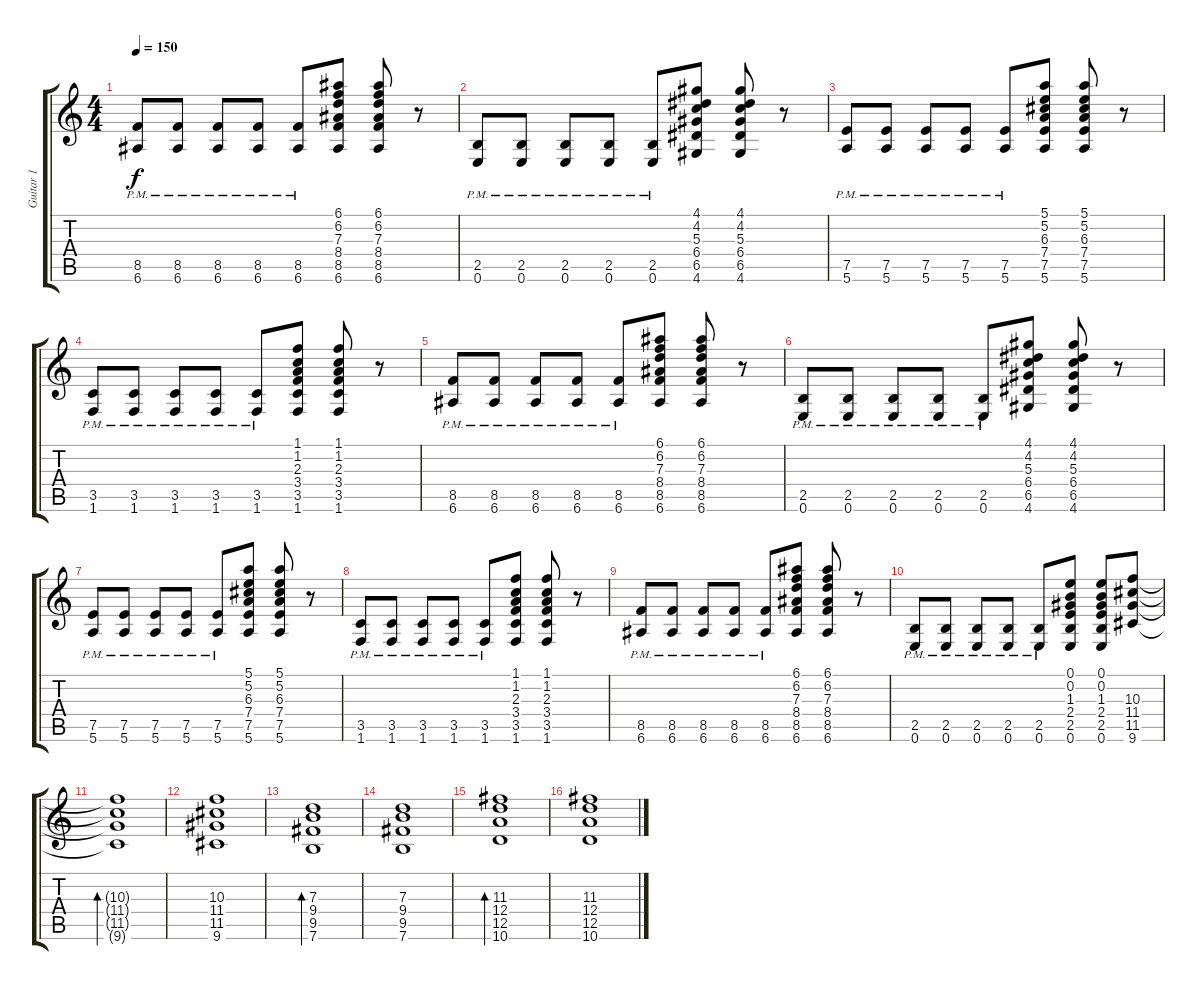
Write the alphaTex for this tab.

\track ("Guitar 1" "Guitar 1") {instrument overdrivenguitar}
\staff {score tabs}
\tuning (E4 B3 G3 D3 A2 E2) {hide}
\ts (4 4)
\tempo 150
\clef g2
\ks c
(8.5{pm} 6.6{pm}).8{dy f} (8.5{pm} 6.6{pm}).8 (8.5{pm} 6.6{pm}).8 (8.5{pm} 6.6{pm}).8 (8.5{pm} 6.6{pm}).8 (6.1 6.2 7.3 8.4 8.5 6.6).8 (6.1 6.2 7.3 8.4 8.5 6.6).8 r.8 |
(2.5{pm} 0.6{pm}).8 (2.5{pm} 0.6{pm}).8 (2.5{pm} 0.6{pm}).8 (2.5{pm} 0.6{pm}).8 (2.5{pm} 0.6{pm}).8 (4.1 4.2 5.3 6.4 6.5 4.6).8 (4.1 4.2 5.3 6.4 6.5 4.6).8 r.8 |
(7.5{pm} 5.6{pm}).8 (7.5{pm} 5.6{pm}).8 (7.5{pm} 5.6{pm}).8 (7.5{pm} 5.6{pm}).8 (7.5{pm} 5.6{pm}).8 (5.1 5.2 6.3 7.4 7.5 5.6).8 (5.1 5.2 6.3 7.4 7.5 5.6).8 r.8 |
(3.5{pm} 1.6{pm}).8 (3.5{pm} 1.6{pm}).8 (3.5{pm} 1.6{pm}).8 (3.5{pm} 1.6{pm}).8 (3.5{pm} 1.6{pm}).8 (1.1 1.2 2.3 3.4 3.5 1.6).8 (1.1 1.2 2.3 3.4 3.5 1.6).8 r.8 |
(8.5{pm} 6.6{pm}).8 (8.5{pm} 6.6{pm}).8 (8.5{pm} 6.6{pm}).8 (8.5{pm} 6.6{pm}).8 (8.5{pm} 6.6{pm}).8 (6.1 6.2 7.3 8.4 8.5 6.6).8 (6.1 6.2 7.3 8.4 8.5 6.6).8 r.8 |
(2.5{pm} 0.6{pm}).8 (2.5{pm} 0.6{pm}).8 (2.5{pm} 0.6{pm}).8 (2.5{pm} 0.6{pm}).8 (2.5{pm} 0.6{pm}).8 (4.1 4.2 5.3 6.4 6.5 4.6).8 (4.1 4.2 5.3 6.4 6.5 4.6).8 r.8 |
(7.5{pm} 5.6{pm}).8 (7.5{pm} 5.6{pm}).8 (7.5{pm} 5.6{pm}).8 (7.5{pm} 5.6{pm}).8 (7.5{pm} 5.6{pm}).8 (5.1 5.2 6.3 7.4 7.5 5.6).8 (5.1 5.2 6.3 7.4 7.5 5.6).8 r.8 |
(3.5{pm} 1.6{pm}).8 (3.5{pm} 1.6{pm}).8 (3.5{pm} 1.6{pm}).8 (3.5{pm} 1.6{pm}).8 (3.5{pm} 1.6{pm}).8 (1.1 1.2 2.3 3.4 3.5 1.6).8 (1.1 1.2 2.3 3.4 3.5 1.6).8 r.8 |
(8.5{pm} 6.6{pm}).8 (8.5{pm} 6.6{pm}).8 (8.5{pm} 6.6{pm}).8 (8.5{pm} 6.6{pm}).8 (8.5{pm} 6.6{pm}).8 (6.1 6.2 7.3 8.4 8.5 6.6).8 (6.1 6.2 7.3 8.4 8.5 6.6).8 r.8 |
(2.5{pm} 0.6{pm}).8 (2.5{pm} 0.6{pm}).8 (2.5{pm} 0.6{pm}).8 (2.5{pm} 0.6{pm}).8 (2.5{pm} 0.6{pm}).8 (0.1 0.2 1.3 2.4 2.5 0.6).8 (0.1 0.2 1.3 2.4 2.5 0.6).8 (10.3 11.4 11.5 9.6).8 |
(10.3{t} 11.4{t} 11.5{t} 9.6{t}).1{bd 480} |
(10.3 11.4 11.5 9.6).1 |
(7.3 9.4 9.5 7.6).1{bd 480} |
(7.3 9.4 9.5 7.6).1 |
(11.3 12.4 12.5 10.6).1{bd 480} |
(11.3 12.4 12.5 10.6).1
